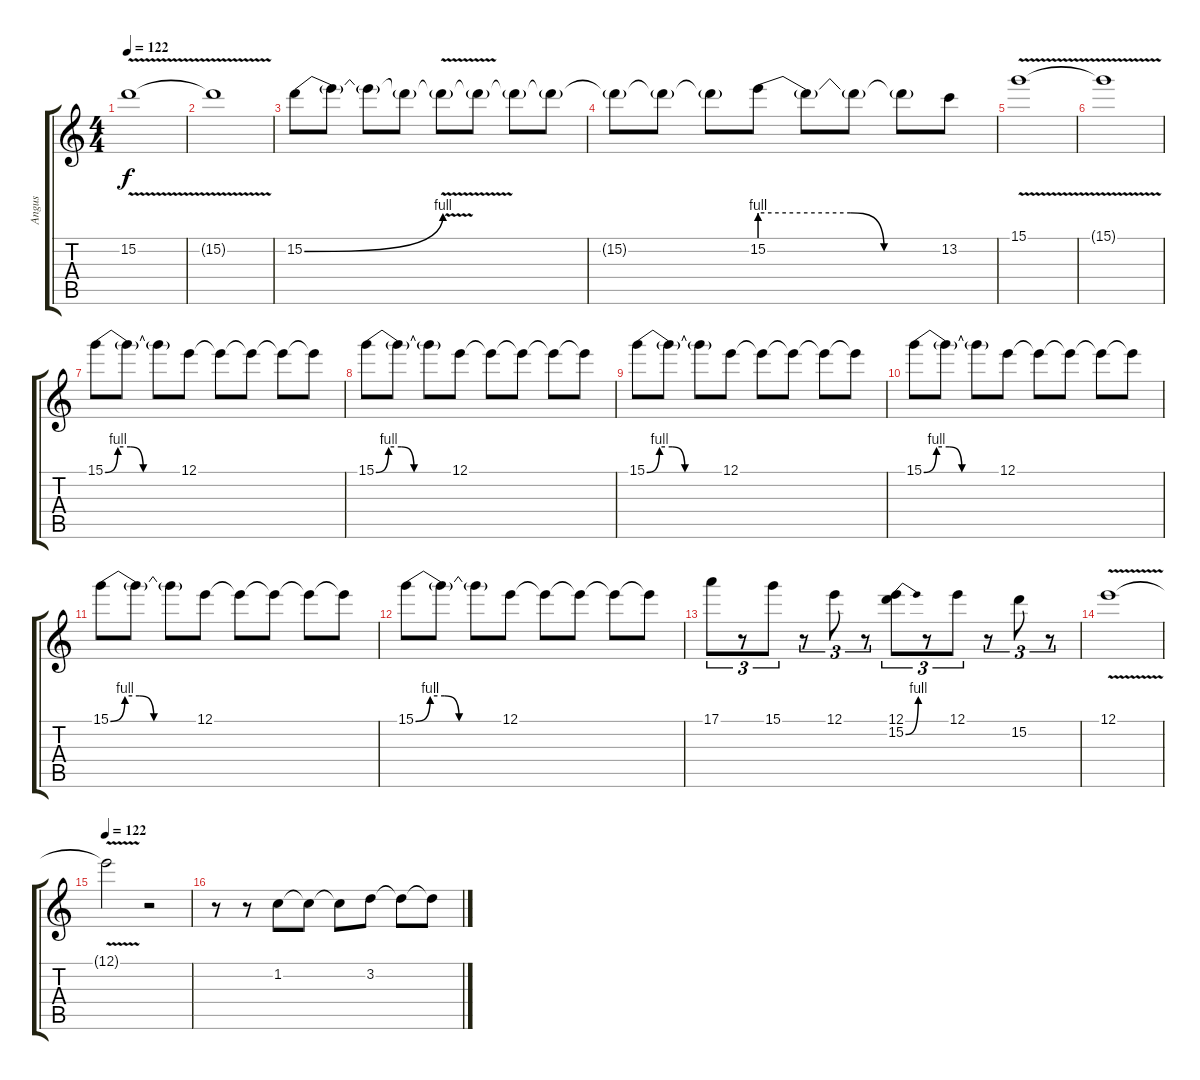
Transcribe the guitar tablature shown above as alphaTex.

\track ("Angus" "Angus") {instrument distortionguitar}
\staff {score tabs}
\tuning (E4 B3 G3 D3 A2 E2) {hide}
\ts (4 4)
\tempo 122
\clef g2
\ks c
15.2{v}.1{dy f} |
15.2{t}.1 |
15.2{be (bend 0 0 60 4)}.8 15.2{t}.8 15.2{t}.8 15.2{t}.8 15.2{v t}.8 15.2{t}.8 15.2{t}.8 15.2{t}.8 |
15.2{t}.8 15.2{t}.8 15.2{t}.8 15.2{be (custom 0 4 30 4 41 0 60 0)}.8 15.2{t}.8 15.2{t}.8 15.2{t}.8 13.2.8 |
15.1{v}.1 |
15.1{t}.1 |
15.1{be (custom 0 0 10 4 20 4 30 0 60 0)}.8 15.1{t}.8 15.1{t}.8 12.1.8 12.1{t}.8 12.1{t}.8 12.1{t}.8 12.1{t}.8 |
15.1{be (custom 0 0 10 4 20 4 30 0 60 0)}.8 15.1{t}.8 15.1{t}.8 12.1.8 12.1{t}.8 12.1{t}.8 12.1{t}.8 12.1{t}.8 |
15.1{be (custom 0 0 10 4 20 4 30 0 60 0)}.8 15.1{t}.8 15.1{t}.8 12.1.8 12.1{t}.8 12.1{t}.8 12.1{t}.8 12.1{t}.8 |
15.1{be (custom 0 0 10 4 20 4 30 0 60 0)}.8 15.1{t}.8 15.1{t}.8 12.1.8 12.1{t}.8 12.1{t}.8 12.1{t}.8 12.1{t}.8 |
15.1{be (custom 0 0 10 4 20 4 30 0 60 0)}.8 15.1{t}.8 15.1{t}.8 12.1.8 12.1{t}.8 12.1{t}.8 12.1{t}.8 12.1{t}.8 |
15.1{be (custom 0 0 10 4 20 4 30 0 60 0)}.8 15.1{t}.8 15.1{t}.8 12.1.8 12.1{t}.8 12.1{t}.8 12.1{t}.8 12.1{t}.8 |
17.1.8{tu (3 2)} r.8{tu (3 2)} 15.1.8{tu (3 2)} r.8{tu (3 2)} 12.1.8{tu (3 2)} r.8{tu (3 2)} (12.1 15.2{be (bend 0 0 60 4)}).8{tu (3 2)} r.8{tu (3 2)} 12.1.8{tu (3 2)} r.8{tu (3 2)} 15.2.8{tu (3 2)} r.8{tu (3 2)} |
12.1{v}.1 |
\tempo 122
12.1{t}.2 r.2 |
r.8 r.8 1.2.8 1.2{t}.8 1.2{t}.8 3.2.8 3.2{t}.8 3.2{t}.8
